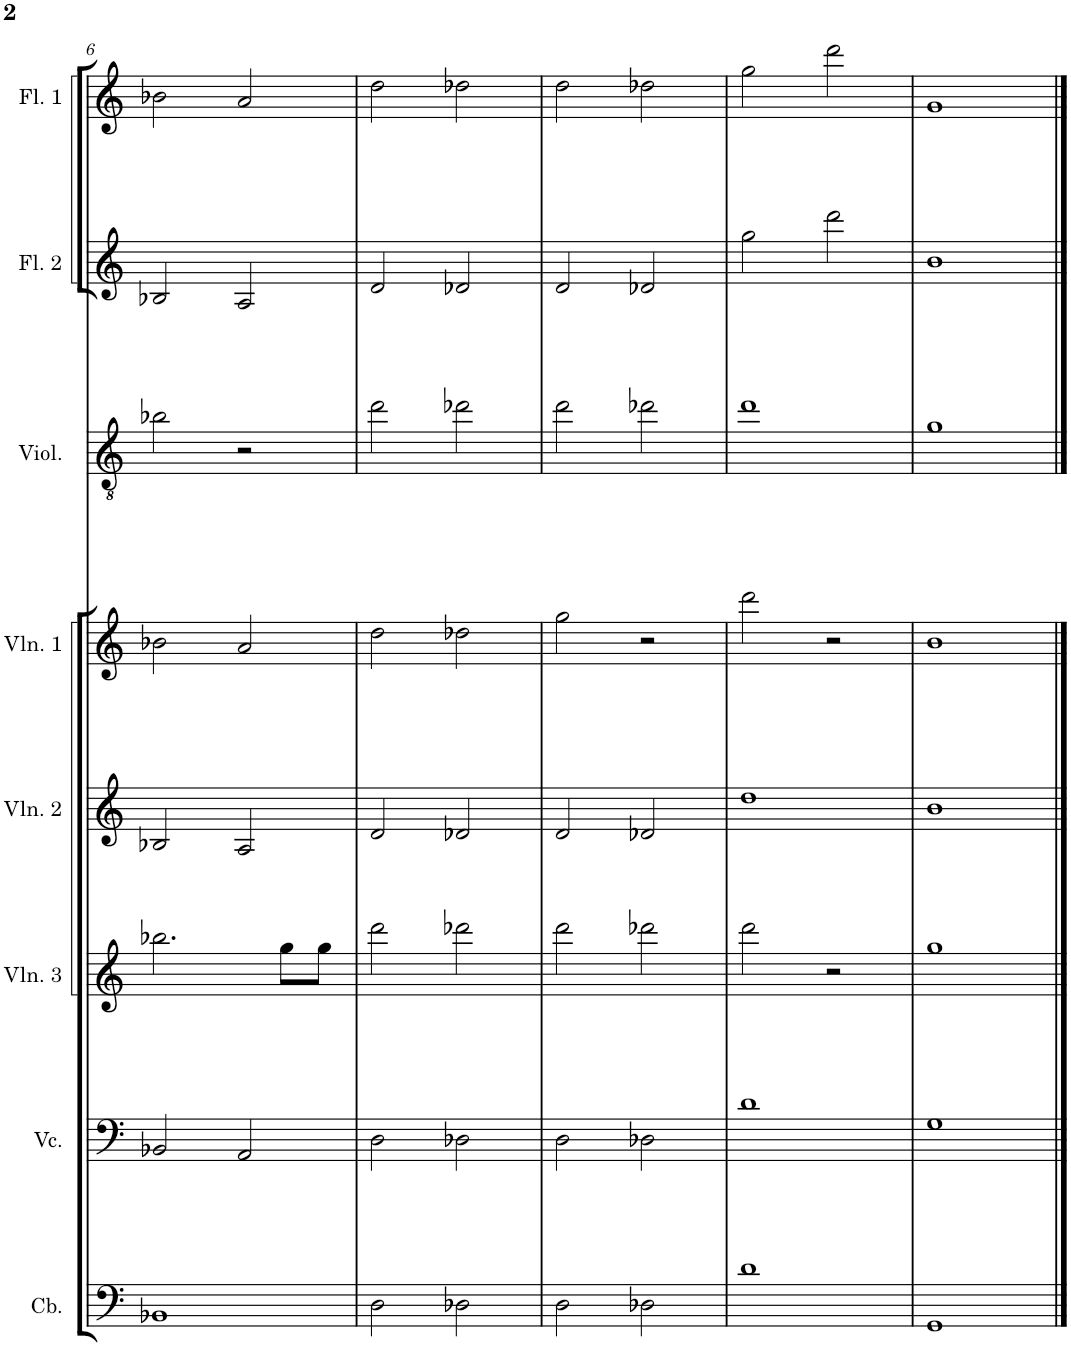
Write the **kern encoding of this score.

**kern	**kern	**kern	**kern	**kern	**kern	**kern	**kern
*part8	*part7	*part6	*part5	*part4	*part3	*part2	*part1
*staff8	*staff7	*staff6	*staff5	*staff4	*staff3	*staff2	*staff1
*I"Contrabaixo	*I"Violoncelo	*I"Violino 3	*I"Violino 2	*I"Violino 1	*I"Violão	*I"Flauta 2	*I"Flauta 1
*I'Cb.	*I'Vc.	*I'Vln. 3	*I'Vln. 2	*I'Vln. 1	*I'Viol.	*I'Fl. 2	*I'Fl. 1
!!LO:PB:g=z
*clefF4	*clefF4	*clefG2	*clefG2	*clefG2	*clefGv2	*clefG2	*clefG2
*Trd7c12	*	*	*	*	*	*	*
*k[]	*k[]	*k[]	*k[]	*k[]	*k[]	*k[]	*k[]
*M4/4	*M4/4	*M4/4	*M4/4	*M4/4	*M4/4	*M4/4	*M4/4
=6	=6	=6	=6	=6	=6	=6	=6
1BB-X	2BB-X/	2.bb-X\	2B-X/	2b-X\	2b-X\	2B-X/	2b-X\
.	2AA/	.	2A/	2a/	2r	2A/	2a/
.	.	8gg\L	.	.	.	.	.
.	.	8gg\J	.	.	.	.	.
=7	=7	=7	=7	=7	=7	=7	=7
2D\	2D\	2ddd\	2d/	2dd\	2dd\	2d/	2dd\
2D-X\	2D-X\	2ddd-X\	2d-X/	2dd-X\	2dd-X\	2d-X/	2dd-X\
=8	=8	=8	=8	=8	=8	=8	=8
2D\	2D\	2ddd\	2d/	2gg\	2dd\	2d/	2dd\
2D-X\	2D-X\	2ddd-X\	2d-X/	2r	2dd-X\	2d-X/	2dd-X\
=9	=9	=9	=9	=9	=9	=9	=9
1d	1d	2ddd\	1dd	2ddd\	1dd	2gg\	2gg\
.	.	2r	.	2r	.	2ddd\	2ddd\
=10	=10	=10	=10	=10	=10	=10	=10
1GG	1G	1gg	1b	1b	1g	1b	1g
==	==	==	==	==	==	==	==
*-	*-	*-	*-	*-	*-	*-	*-
